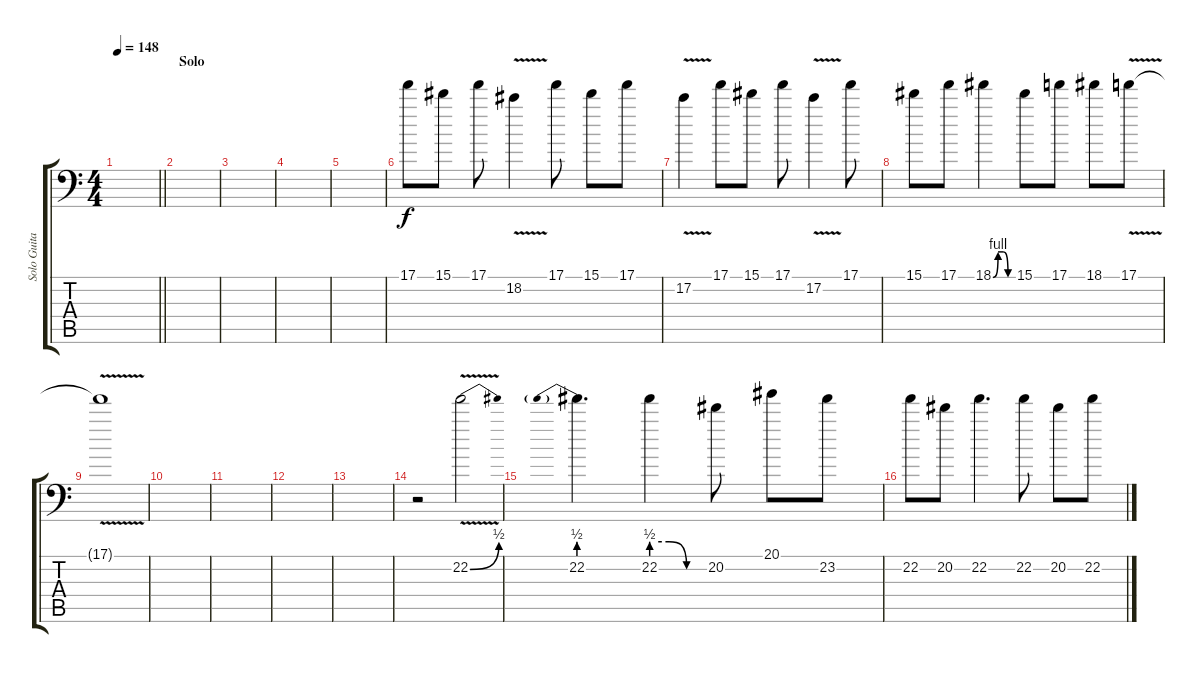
\track ("Solo Guitar 2" "Solo Guita") {instrument distortionguitar}
\staff {score tabs}
\tuning (C4 G3 Eb3 Bb2 F2 Bb1) {hide}
\ts (4 4)
\tempo 148
\clef f4
\barLineRight lightlight
\ks c
|
\section ("" "Solo")
|
|
|
|
17.1.8 15.1.8 17.1.8 18.2{v}.4 17.1.8 15.1.8 17.1.8 |
17.2{v}.4 17.1.8 15.1.8 17.1.8 17.2{v}.4 17.1.8 |
15.1.8 17.1.8 18.1{be (custom 0 0 15 4 30 4 45 0 60 0)}.4 15.1.8 17.1.8 18.1.8 17.1{v}.8 |
17.1{t}.1 |
|
|
|
|
r.2 22.2{be (bend 0 0 60 2) v}.2 |
22.2{be (prebend 0 2 60 2)}.4{d} 22.2{be (custom 0 2 20 2 40 0 60 0)}.4 20.2.8 20.1.8 23.2.8 |
22.2.8 20.2.8 22.2.4{d} 22.2.8 20.2.8 22.2.8
